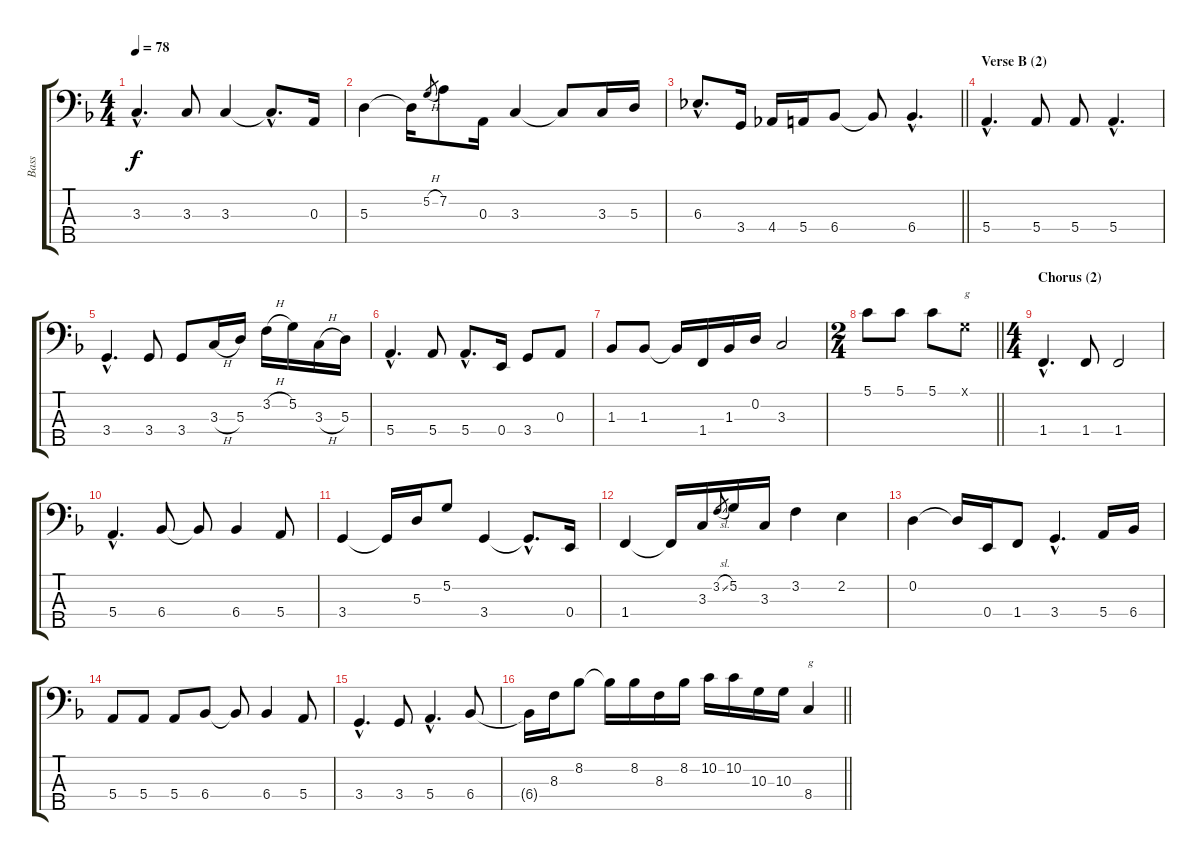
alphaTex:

\track ("Bass" "Bass") {instrument electricbassfinger}
\staff {score tabs}
\tuning (G2 D2 A1 E1 B0) {hide}
\ts (4 4)
\tempo 78
\clef f4
\ks f
3.3{hac}.4{d dy f} 3.3.8 3.3.4 3.3{hac t}.8{d} 0.3.16 |
5.3.4 5.3{t}.16 5.2{h}.8{gr} 7.2.8 0.3.16 3.3.4 3.3{t}.8 3.3.16 5.3.16 |
\barLineRight lightlight
6.3{hac}.8{d} 3.4.16 4.4.16 5.4.16 6.4.8 6.4{t}.8 6.4{hac}.4{d} |
\section ("" "Verse B (2)")
5.4{hac}.4{d} 5.4.8 5.4.8 5.4{hac}.4{d} |
3.4{hac}.4{d} 3.4.8 3.4.8 3.3{h}.16 5.3.16 3.2{h}.16 5.2.16 3.3{h}.16 5.3.16 |
5.4{hac}.4{d} 5.4.8 5.4{hac}.8{d} 0.4.16 3.4.8 0.3.8 |
1.3.8 1.3.8 1.3{t}.16 1.4.16 1.3.16 0.2.16 3.3.2 |
\ts (2 4)
\barLineRight lightlight
5.1.8 5.1.8 5.1.8 0.1{x}.8{txt "g"} |
\ts (4 4)
\section ("" "Chorus (2)")
1.4{hac}.4{d} 1.4.8 1.4.2 |
5.4{hac}.4{d} 6.4.8 6.4{t}.8 6.4.4 5.4.8 |
3.4.4 3.4{t}.16 5.3.16 5.2.8 3.4.4 3.4{hac t}.8{d} 0.4.16 |
1.4.4 1.4{t}.16 3.3.16 3.2{sl}.8{gr} 5.2.16 3.3.16 3.2.4 2.2.4 |
0.2.4 0.2{t}.16 0.4.16 1.4.8 3.4{hac}.4{d} 5.4.16 6.4.16 |
5.4.8 5.4.8 5.4.8 6.4.8 6.4{t}.8 6.4.4 5.4.8 |
3.4{hac}.4{d} 3.4.8 5.4{hac}.4{d} 6.4.8 |
\barLineRight lightlight
6.4{t}.16 8.3.16 8.2.8 8.2{t}.16 8.2.16 8.3.16 8.2.16 10.2.16 10.2.16 10.3.16 10.3.16 8.4.4{txt "g"}
